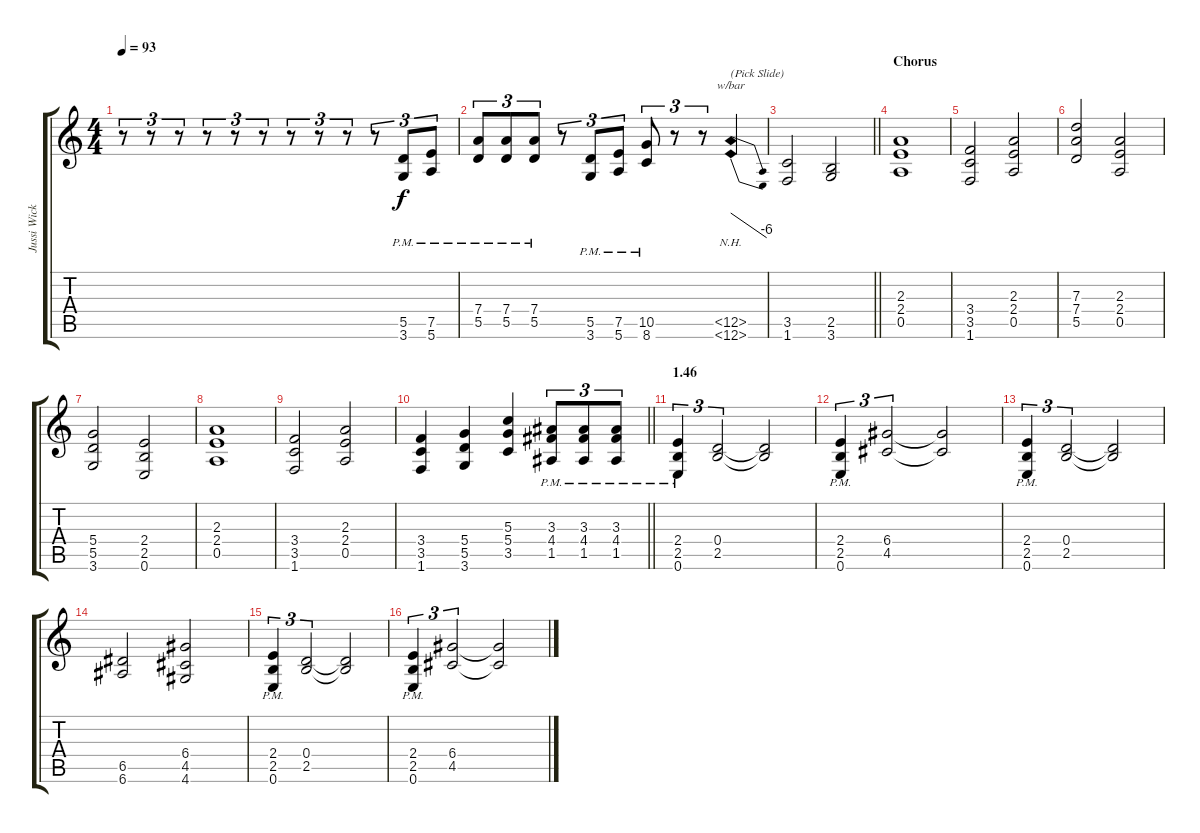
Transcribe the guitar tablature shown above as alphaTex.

\track ("Jussi Wickström" "Jussi Wick") {instrument distortionguitar}
\staff {score tabs}
\tuning (E4 B3 G3 D3 A2 E2) {hide}
\ts (4 4)
\tempo 93
\clef g2
\ks aminor
r.8{tu (3 2) dy f} r.8{tu (3 2)} r.8{tu (3 2)} r.8{tu (3 2)} r.8{tu (3 2)} r.8{tu (3 2)} r.8{tu (3 2)} r.8{tu (3 2)} r.8{tu (3 2)} r.8{tu (3 2)} (5.5{pm} 3.6{pm}).8{tu (3 2)} (7.5{pm} 5.6{pm}).8{tu (3 2)} |
(7.4{pm} 5.5{pm}).8{tu (3 2)} (7.4{pm} 5.5{pm}).8{tu (3 2)} (7.4{pm} 5.5{pm}).8{tu (3 2)} r.8{tu (3 2)} (5.5{pm} 3.6{pm}).8{tu (3 2)} (7.5{pm} 5.6{pm}).8{tu (3 2)} (10.5{pm} 8.6{pm}).8{tu (3 2)} r.8{tu (3 2)} r.8{tu (3 2)} (12.5{nh} 12.6{nh}).4{tbe (dive default 0 0 60 -24) txt "(Pick Slide)"} |
\barLineRight lightlight
(3.5 1.6).2 (2.5 3.6).2 |
\section ("" "Chorus")
(2.3 2.4 0.5).1 |
(3.4 3.5 1.6).2 (2.3 2.4 0.5).2 |
(7.3 7.4 5.5).2 (2.3 2.4 0.5).2 |
(5.4 5.5 3.6).2 (2.4 2.5 0.6).2 |
(2.3 2.4 0.5).1 |
(3.4 3.5 1.6).2 (2.3 2.4 0.5).2 |
\barLineRight lightlight
(3.4 3.5 1.6).4 (5.4 5.5 3.6).4 (5.3 5.4 3.5).4 (3.3{pm} 4.4{pm} 1.5{pm}).8{tu (3 2)} (3.3{pm} 4.4{pm} 1.5{pm}).8{tu (3 2)} (3.3{pm} 4.4{pm} 1.5{pm}).8{tu (3 2)} |
\section ("" "1.46")
(2.4{pm} 2.5{pm} 0.6{pm}).4{tu (3 2)} (0.4 2.5).2{tu (3 2)} (0.4{t} 2.5{t}).2 |
(2.4{pm} 2.5{pm} 0.6{pm}).4{tu (3 2)} (6.4 4.5).2{tu (3 2)} (6.4{t} 4.5{t}).2 |
(2.4{pm} 2.5{pm} 0.6{pm}).4{tu (3 2)} (0.4 2.5).2{tu (3 2)} (0.4{t} 2.5{t}).2 |
(6.5 6.6).2 (6.4 4.5 4.6).2 |
(2.4{pm} 2.5{pm} 0.6{pm}).4{tu (3 2)} (0.4 2.5).2{tu (3 2)} (0.4{t} 2.5{t}).2 |
(2.4{pm} 2.5{pm} 0.6{pm}).4{tu (3 2)} (6.4 4.5).2{tu (3 2)} (6.4{t} 4.5{t}).2
